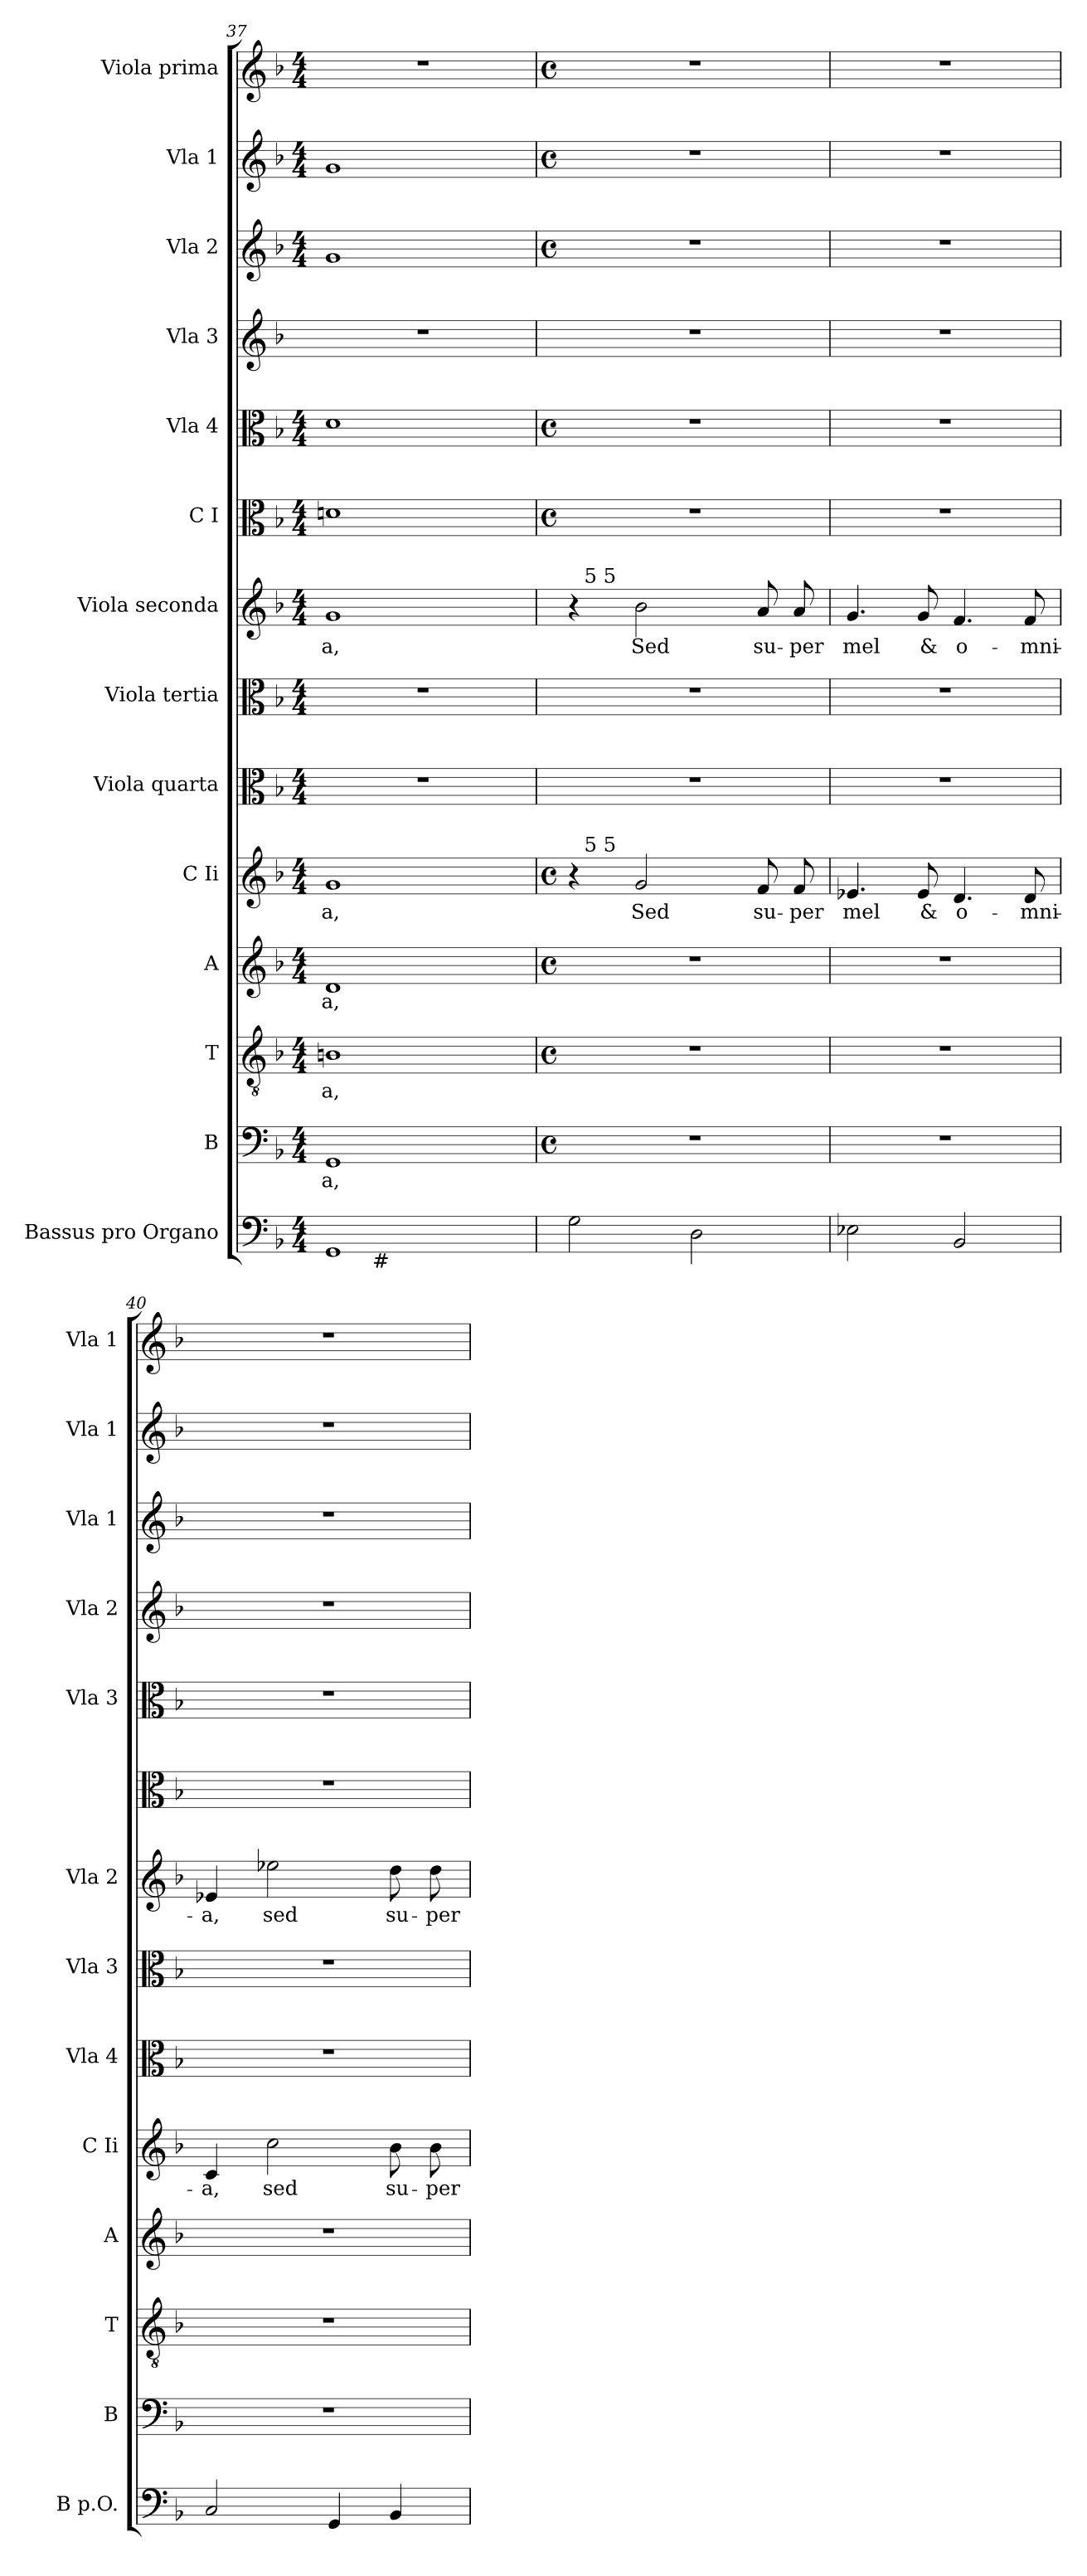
**kern	**kern	**text	**kern	**text	**kern	**text	**kern	**text	**kern	**kern	**kern	**text	**kern	**kern	**kern	**kern	**kern	**kern
*part14	*part13	*part13	*part12	*part12	*part11	*part11	*part10	*part10	*part9	*part8	*part7	*part7	*part6	*part5	*part4	*part3	*part2	*part1
*staff14	*staff13	*staff13	*staff12	*staff12	*staff11	*staff11	*staff10	*staff10	*staff9	*staff8	*staff7	*staff7	*staff6	*staff5	*staff4	*staff3	*staff2	*staff1
*I"Bassus pro Organo	*I"B	*	*I"T	*	*I"A	*	*I"C Ii	*	*I"Viola quarta	*I"Viola tertia	*I"Viola seconda	*	*I"C I	*I"Vla 4	*I"Vla 3	*I"Vla 2	*I"Vla 1	*I"Viola prima
*I'B p.O.	*I'B	*	*I'T	*	*I'A	*	*I'C Ii	*	*I'Vla 4	*I'Vla 3	*I'Vla 2	*	*	*I'Vla 3	*I'Vla 2	*I'Vla 1	*I'Vla 1	*I'Vla 1
*clefF4	*clefF4	*	*clefGv2	*	*clefG2	*	*clefG2	*	*clefC3	*clefC3	*clefG2	*	*clefC3	*clefC3	*clefG2	*clefG2	*clefG2	*clefG2
*k[b-]	*k[b-]	*	*k[b-]	*	*k[b-]	*	*k[b-]	*	*k[b-]	*k[b-]	*k[b-]	*	*k[b-]	*k[b-]	*k[b-]	*k[b-]	*k[b-]	*k[b-]
*F:	*F:	*	*F:	*	*F:	*	*F:	*	*F:	*F:	*F:	*	*F:	*F:	*F:	*F:	*F:	*F:
*M4/4	*M4/4	*	*M4/4	*	*M4/4	*	*M4/4	*	*M4/4	*M4/4	*M4/4	*	*M4/4	*M4/4	*	*M4/4	*M4/4	*M4/4
=37	=37	=37	=37	=37	=37	=37	=37	=37	=37	=37	=37	=37	=37	=37	=37	=37	=37	=37
!	!	!LO:LY:b	!	!LO:LY:b	!	!LO:LY:b	!	!LO:LY:b	!	!	!	!LO:LY:b	!	!	!	!	!	!
*^	*	*	*	*	*	*	*	*	*	*	*	*	*	*	*	*	*	*
1GG	8.ryy	1GG	-a,	1Bn	-a,	1d	-a,	1g	-a,	1r	1r	1g	-a,	1dn	1d	1r	1g	1g	1r
!	!LO:TX:b:t=#	!	!	!	!	!	!	!	!	!	!	!	!	!	!	!	!	!	!
.	2ryy	.	.	.	.	.	.	.	.	.	.	.	.	.	.	.	.	.	.
.	4ryy	.	.	.	.	.	.	.	.	.	.	.	.	.	.	.	.	.	.
.	16ryy	.	.	.	.	.	.	.	.	.	.	.	.	.	.	.	.	.	.
*v	*v	*	*	*	*	*	*	*	*	*	*	*	*	*	*	*	*	*	*
!!LO:PB:g=z
=38	=38	=38	=38	=38	=38	=38	=38	=38	=38	=38	=38	=38	=38	=38	=38	=38	=38	=38
*	*M4/4	*	*M4/4	*	*M4/4	*	*M4/4	*	*	*	*	*	*M4/4	*M4/4	*	*M4/4	*M4/4	*M4/4
*	*met(c)	*	*met(c)	*	*met(c)	*	*met(c)	*	*	*	*	*	*met(c)	*met(c)	*	*met(c)	*met(c)	*met(c)
*^	*	*	*	*	*	*	*	*	*	*	*	*	*	*	*	*	*	*
!	!	!	!	!	!	!	!	!	!	!	!	!LO:TX:a:t=S5l5	!	!	!	!	!	!	!
!	!	!	!	!	!	!	!	!LO:TX:a:t=S5l5	!	!	!	!	!	!	!	!	!	!	!
!LO:TX:a:t=Tobias Haak 2024	!	!	!	!	!	!	!	!	!	!	!	!	!	!	!	!	!	!	!
*v	*v	*	*	*	*	*	*	*^	*	*	*	*^	*	*	*	*	*	*	*
2G\	1r	.	1r	.	1r	.	4r	32ryy	.	1r	1r	4r	32ryy	.	1r	1r	1r	1r	1r	1r
!	!	!	!	!	!	!	!	!	!	!	!	!	!LO:TX:a:t=5 5	!	!	!	!	!	!	!
!	!	!	!	!	!	!	!	!LO:TX:a:t=5 5	!	!	!	!	!	!	!	!	!	!	!	!
.	.	.	.	.	.	.	.	2ryy	.	.	.	.	2ryy	.	.	.	.	.	.	.
!	!	!	!	!	!	!	!	!	!LO:LY:b	!	!	!	!	!LO:LY:b	!	!	!	!	!	!
.	.	.	.	.	.	.	2g/	.	Sed	.	.	2b-\	.	Sed	.	.	.	.	.	.
2D>\	.	.	.	.	.	.	.	.	.	.	.	.	.	.	.	.	.	.	.	.
.	.	.	.	.	.	.	.	4...ryy	.	.	.	.	4...ryy	.	.	.	.	.	.	.
!	!	!	!	!	!	!	!	!	!LO:LY:b	!	!	!	!	!LO:LY:b	!	!	!	!	!	!
.	.	.	.	.	.	.	8f/	.	su-	.	.	8a/	.	su-	.	.	.	.	.	.
!	!	!	!	!	!	!	!	!	!LO:LY:b	!	!	!	!	!LO:LY:b	!	!	!	!	!	!
.	.	.	.	.	.	.	8f/	.	-per	.	.	8a/	.	-per	.	.	.	.	.	.
=39	=39	=39	=39	=39	=39	=39	=39	=39	=39	=39	=39	=39	=39	=39	=39	=39	=39	=39	=39	=39
!	!	!	!	!	!	!	!	!	!LO:LY:b	!	!	!	!	!LO:LY:b	!	!	!	!	!	!
*	*	*	*	*	*	*	*v	*v	*	*	*	*v	*v	*	*	*	*	*	*	*
2E-X\	1r	.	1r	.	1r	.	4.e-X/	mel	1r	1r	4.g/	mel	1r	1r	1r	1r	1r	1r
!	!	!	!	!	!	!	!	!LO:LY:b	!	!	!	!LO:LY:b	!	!	!	!	!	!
.	.	.	.	.	.	.	8e-/	&	.	.	8g/	&	.	.	.	.	.	.
!	!	!	!	!	!	!	!	!LO:LY:b	!	!	!	!LO:LY:b	!	!	!	!	!	!
2BB-/	.	.	.	.	.	.	4.d/	o-	.	.	4.f/	o-	.	.	.	.	.	.
!	!	!	!	!	!	!	!	!LO:LY:b	!	!	!	!LO:LY:b	!	!	!	!	!	!
.	.	.	.	.	.	.	8d/	-mni-	.	.	8f/	-mni-	.	.	.	.	.	.
=40	=40	=40	=40	=40	=40	=40	=40	=40	=40	=40	=40	=40	=40	=40	=40	=40	=40	=40
!	!	!	!	!	!	!	!	!LO:LY:b	!	!	!	!LO:LY:b	!	!	!	!	!	!
2C/	1r	.	1r	.	1r	.	4c/	-a,	1r	1r	4e-X/	-a,	1r	1r	1r	1r	1r	1r
!	!	!	!	!	!	!	!	!LO:LY:b	!	!	!	!LO:LY:b	!	!	!	!	!	!
.	.	.	.	.	.	.	2cc\	sed	.	.	2ee-X\	sed	.	.	.	.	.	.
4GG</	.	.	.	.	.	.	.	.	.	.	.	.	.	.	.	.	.	.
!	!	!	!	!	!	!	!	!LO:LY:b	!	!	!	!LO:LY:b	!	!	!	!	!	!
4BB-/	.	.	.	.	.	.	8b-\	su-	.	.	8dd\	su-	.	.	.	.	.	.
!	!	!	!	!	!	!	!	!LO:LY:b	!	!	!	!LO:LY:b	!	!	!	!	!	!
.	.	.	.	.	.	.	8b-\	-per	.	.	8dd\	-per	.	.	.	.	.	.
=	=	=	=	=	=	=	=	=	=	=	=	=	=	=	=	=	=	=
*-	*-	*-	*-	*-	*-	*-	*-	*-	*-	*-	*-	*-	*-	*-	*-	*-	*-	*-
